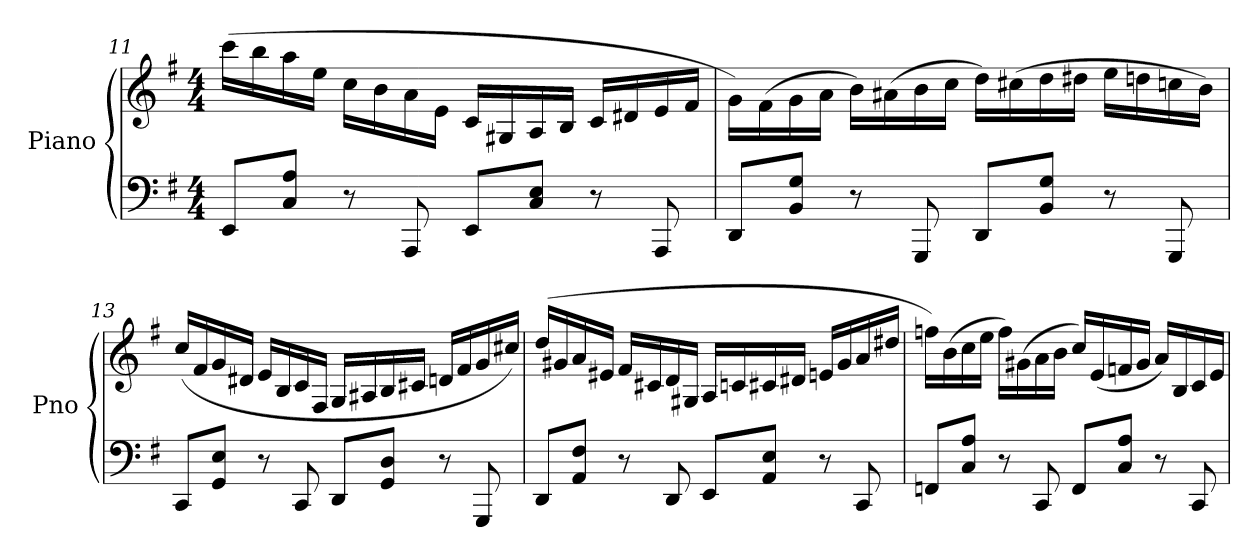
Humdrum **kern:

**kern	**kern
*part1	*part1
*staff2	*staff1
*I"Piano	*
*I'Pno	*
!!LO:LB:g=z
*clefF4	*clefG2
*k[f#]	*k[f#]
*M4/4	*M4/4
=11	=11
8EE/L	(16ccc\LL
.	16bb\
8C/ 8A/J	16aa\
.	16ee\JJ
8r	16cc\LL
.	16b\
8AAA/	16a\
.	16e\JJ
8EE/L	16c/LL
.	16G#X/
8C/ 8E/J	16A/
.	16B/JJ
8r	16c/LL
.	16d#X/
8AAA/	16e/
.	16f#/JJ
=12	=12
8DD/L	16g\LL)
.	(16f#\
8BB/ 8G/J	16g\
.	16a\JJ
8r	16b\LL)
.	(16a#X\
8GGG/	16b\
.	16cc\JJ
8DD/L	16dd\LL)
.	(16cc#X\
8BB/ 8G/J	16dd\
.	16dd#X\JJ
8r	16ee\LL
.	16ddn\
8GGG/	16ccn\
.	16b\JJ)
=13	=13
8CC/L	(16cc/LL
.	16f#/
8GG/ 8E/J	16g/
.	16d#X/JJ
8r	16e/LL
.	16B/
8CC/	16c/
.	16F#/JJ
8DD/L	16G/LL
.	16A#X/
8GG/ 8D/J	16B/
.	16c#X/JJ
8r	16dn/LL
.	16f#/
8GGG/	16g/
.	16cc#X/JJ)
!!LO:LB:g=z
=14	=14
8DD/L	(16dd/LL
.	16g#X/
8AA/ 8F#/J	16a/
.	16e#X/JJ
8r	16f#/LL
.	16c#X/
8DD/	16d/
.	16G#X/JJ
8EE/L	16A/LL
.	16cn/
8AA/ 8E/J	16c#X/
.	16d#X/JJ
8r	16en/LL
.	16g#/
8CC/	16a/
.	16dd#X/JJ
=15	=15
8FFn/L	16ffn\LL)
.	(16b\
8C/ 8A/J	16cc\
.	16ee\JJ
8r	16ff\LL)
.	(16g#X\
8CC/	16a\
.	16b\JJ
8FF/L	16cc/LL)
.	(16e/
8C/ 8A/J	16fn/
.	16g#/JJ
8r	16a/LL)
.	16B/
8CC/	16c/
.	16e/JJ
=	=
*-	*-
